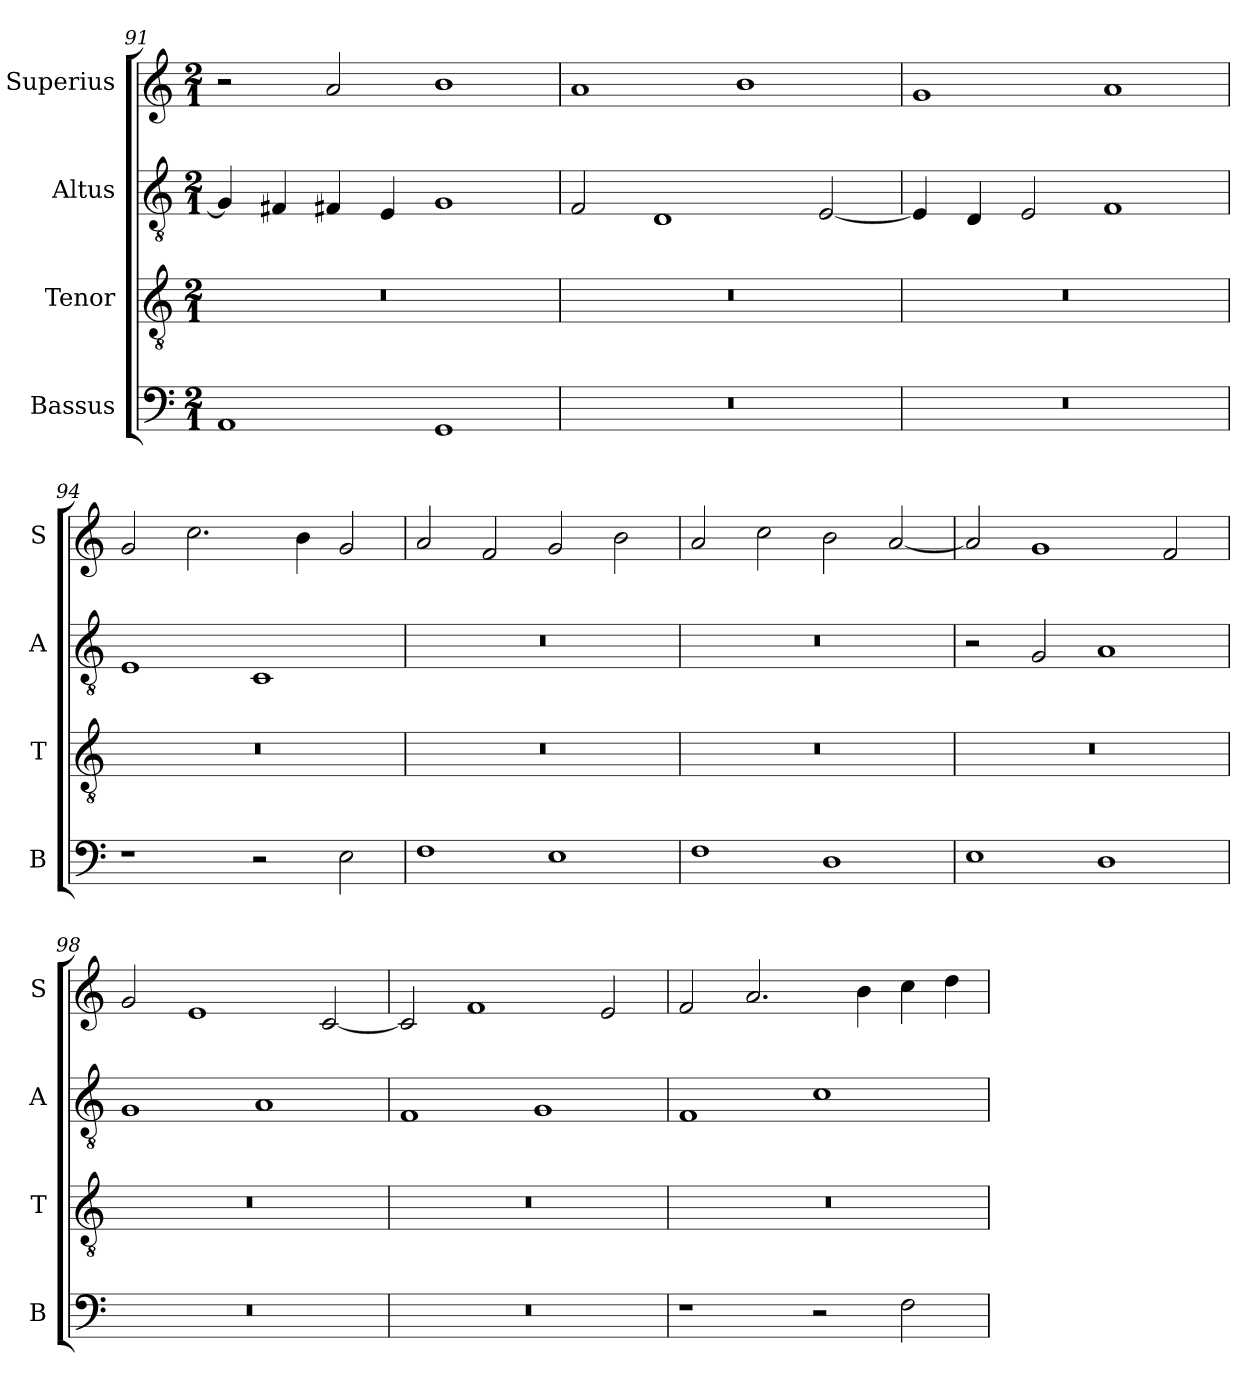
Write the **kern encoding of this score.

**kern	**kern	**kern	**kern
*part4	*part3	*part2	*part1
*staff4	*staff3	*staff2	*staff1
*I"Bassus	*I"Tenor	*I"Altus	*I"Superius
*I'B	*I'T	*I'A	*I'S
*clefF4	*clefGv2	*clefGv2	*clefG2
*k[]	*k[]	*k[]	*k[]
*M2/1	*M2/1	*M2/1	*M2/1
=91	=91	=91	=91
1AA	0r	4G]	2r
.	.	4F#X	.
.	.	4F#X	2a
.	.	4E	.
1GG	.	1G	1b
=92	=92	=92	=92
0r	0r	2F	1a
.	.	1D	.
.	.	.	1b
.	.	[2E	.
=93	=93	=93	=93
0r	0r	4E]	1g
.	.	4D	.
.	.	2E	.
.	.	1F	1a
=94	=94	=94	=94
1r	0r	1E	2g
.	.	.	2.cc
2r	.	1C	.
.	.	.	4b
2E	.	.	2g
=95	=95	=95	=95
1F	0r	0r	2a
.	.	.	2f
1E	.	.	2g
.	.	.	2b
=96	=96	=96	=96
1F	0r	0r	2a
.	.	.	2cc
1D	.	.	2b
.	.	.	[2a
=97	=97	=97	=97
1E	0r	2r	2a]
.	.	2G	1g
1D	.	1A	.
.	.	.	2f
=98	=98	=98	=98
0r	0r	1G	2g
.	.	.	1e
.	.	1A	.
.	.	.	[2c
=99	=99	=99	=99
0r	0r	1F	2c]
.	.	.	1f
.	.	1G	.
.	.	.	2e
=100	=100	=100	=100
1r	0r	1F	2f
.	.	.	2.a
2r	.	1c	.
.	.	.	4b
2F	.	.	4cc
.	.	.	4dd
=	=	=	=
*-	*-	*-	*-
